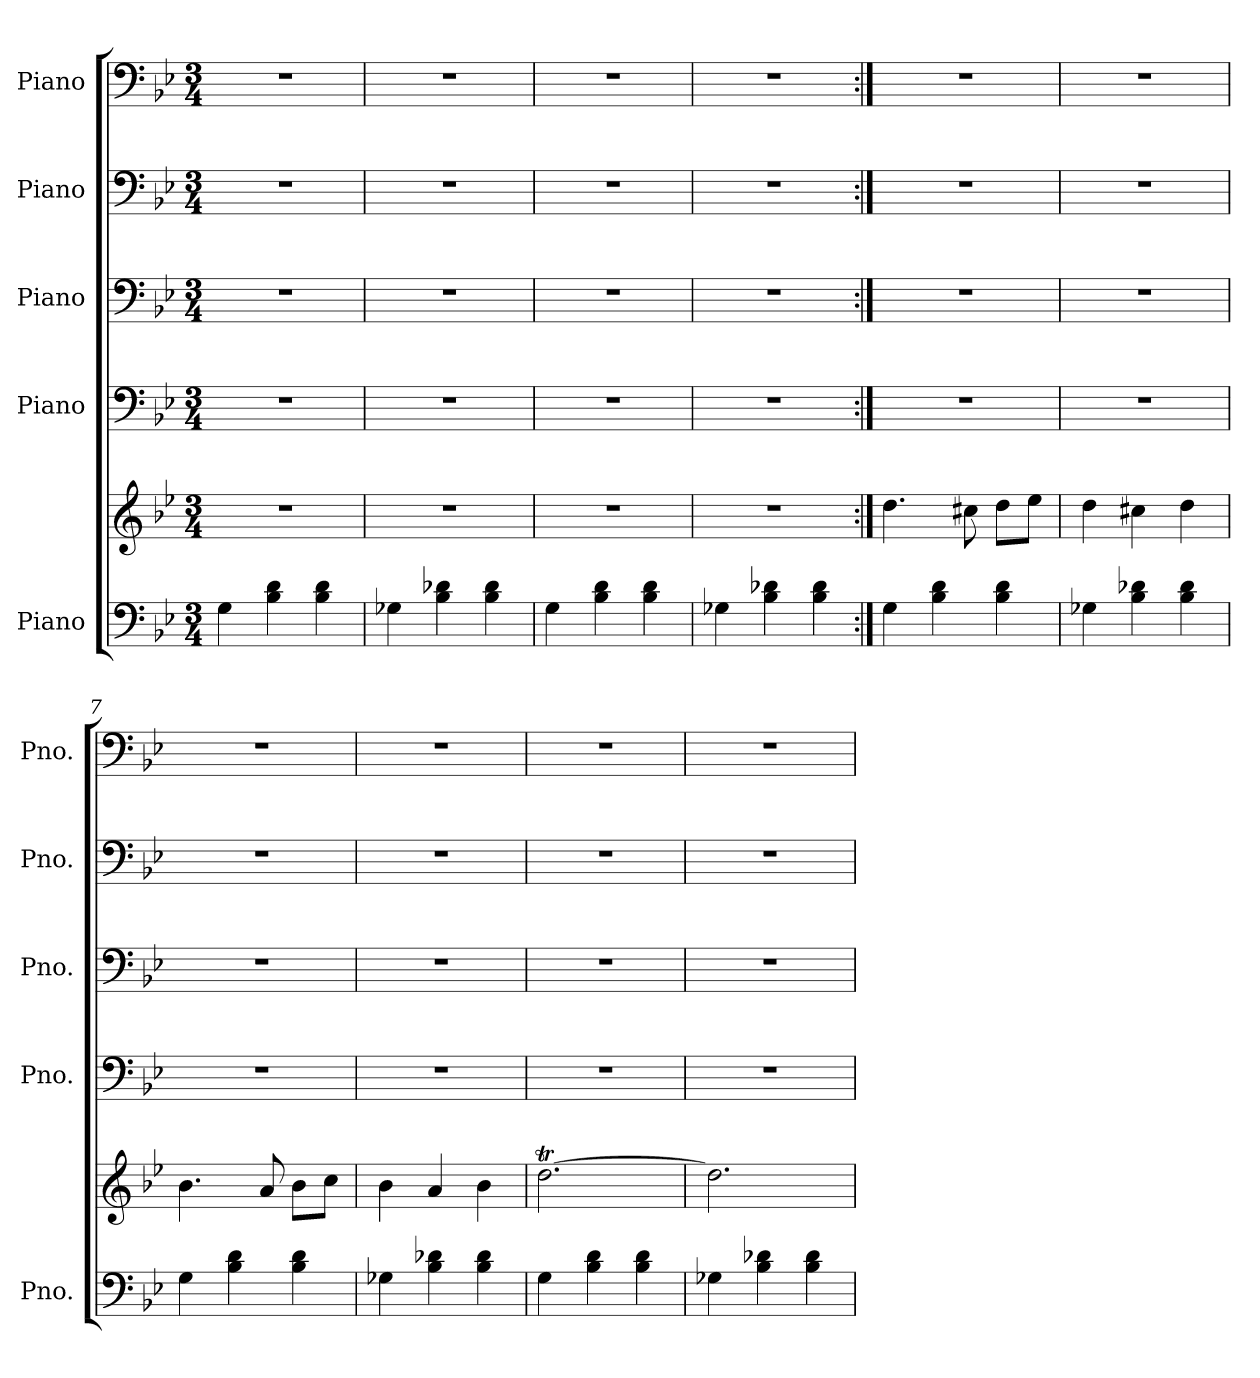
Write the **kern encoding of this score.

**kern	**kern	**kern	**kern	**kern	**kern
*part5	*part5	*part4	*part3	*part2	*part1
*staff6	*staff5	*staff4	*staff3	*staff2	*staff1
*I"Piano	*	*I"Piano	*I"Piano	*I"Piano	*I"Piano
*I'Pno.	*	*I'Pno.	*I'Pno.	*I'Pno.	*I'Pno.
*clefF4	*clefG2	*clefF4	*clefF4	*clefF4	*clefF4
*k[b-e-]	*k[b-e-]	*k[b-e-]	*k[b-e-]	*k[b-e-]	*k[b-e-]
*M3/4	*M3/4	*M3/4	*M3/4	*M3/4	*M3/4
*MM156	*MM156	*MM156	*MM156	*MM156	*MM156
=1	=1	=1	=1	=1	=1
4G\	2.r	2.r	2.r	2.r	2.r
4B-\ 4d\	.	.	.	.	.
4B-\ 4d\	.	.	.	.	.
=2	=2	=2	=2	=2	=2
4G-X\	2.r	2.r	2.r	2.r	2.r
4B-\ 4d-X\	.	.	.	.	.
4B-\ 4d-\	.	.	.	.	.
=3	=3	=3	=3	=3	=3
4G\	2.r	2.r	2.r	2.r	2.r
4B-\ 4d\	.	.	.	.	.
4B-\ 4d\	.	.	.	.	.
=4	=4	=4	=4	=4	=4
4G-X\	2.r	2.r	2.r	2.r	2.r
4B-\ 4d-X\	.	.	.	.	.
4B-\ 4d-\	.	.	.	.	.
=5:|!	=5:|!	=5:|!	=5:|!	=5:|!	=5:|!
4G\	4.dd\	2.r	2.r	2.r	2.r
4B-\ 4d\	.	.	.	.	.
.	8cc#X\	.	.	.	.
4B-\ 4d\	8dd\L	.	.	.	.
.	8ee-\J	.	.	.	.
=6	=6	=6	=6	=6	=6
4G-X\	4dd\	2.r	2.r	2.r	2.r
4B-\ 4d-X\	4cc#X\	.	.	.	.
4B-\ 4d-\	4dd\	.	.	.	.
=7	=7	=7	=7	=7	=7
4G\	4.b-\	2.r	2.r	2.r	2.r
4B-\ 4d\	.	.	.	.	.
.	8a/	.	.	.	.
4B-\ 4d\	8b-\L	.	.	.	.
.	8cc\J	.	.	.	.
=8	=8	=8	=8	=8	=8
4G-X\	4b-\	2.r	2.r	2.r	2.r
4B-\ 4d-X\	4a/	.	.	.	.
4B-\ 4d-\	4b-\	.	.	.	.
!!LO:PB:g=z
=9	=9	=9	=9	=9	=9
4G\	[2.ddt\	2.r	2.r	2.r	2.r
4B-\ 4d\	.	.	.	.	.
4B-\ 4d\	.	.	.	.	.
=10	=10	=10	=10	=10	=10
4G-X\	2.dd\]	2.r	2.r	2.r	2.r
4B-\ 4d-X\	.	.	.	.	.
4B-\ 4d-\	.	.	.	.	.
=	=	=	=	=	=
*-	*-	*-	*-	*-	*-
